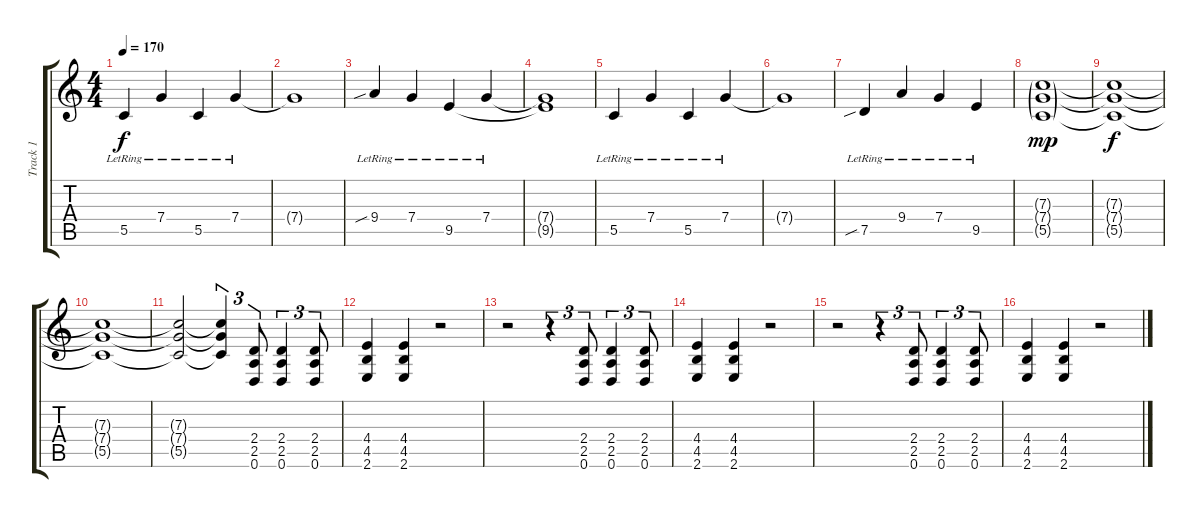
\track ("Track 1" "Track 1") {instrument distortionguitar}
\staff {score tabs}
\tuning (D4 A3 F3 C3 G2 D2) {hide}
\ts (4 4)
\tempo 170
\clef g2
\ks c
5.5{lr}.4{dy f volume 7 instrument electricguitarclean} 7.4{lr}.4 5.5{lr}.4 7.4{lr}.4 |
7.4{t}.1 |
9.4{sib lr}.4 7.4{lr}.4 9.5{lr}.4 7.4{lr}.4 |
(7.4{t} 9.5{t}).1 |
5.5{lr}.4 7.4{lr}.4 5.5{lr}.4 7.4{lr}.4 |
7.4{t}.1 |
7.5{sib lr}.4 9.4{lr}.4 7.4{lr}.4 9.5{lr}.4 |
(7.3{g} 7.4{g} 5.5{g}).1{dy mp volume 12 instrument distortionguitar} |
(7.3{t} 7.4{t} 5.5{t}).1{dy f} |
(7.3{t} 7.4{t} 5.5{t}).1 |
(7.3{t} 7.4{t} 5.5{t}).2 (7.3{t} 7.4{t} 5.5{t}).4{tu (3 2)} (2.4 2.5 0.6).8{tu (3 2) instrument distortionguitar} (2.4 2.5 0.6).4{tu (3 2)} (2.4 2.5 0.6).8{tu (3 2)} |
(4.4 4.5 2.6).4 (4.4 4.5 2.6).4 r.2 |
r.2 r.4{tu (3 2)} (2.4 2.5 0.6).8{tu (3 2)} (2.4 2.5 0.6).4{tu (3 2)} (2.4 2.5 0.6).8{tu (3 2)} |
(4.4 4.5 2.6).4 (4.4 4.5 2.6).4 r.2 |
r.2 r.4{tu (3 2)} (2.4 2.5 0.6).8{tu (3 2)} (2.4 2.5 0.6).4{tu (3 2)} (2.4 2.5 0.6).8{tu (3 2)} |
(4.4 4.5 2.6).4 (4.4 4.5 2.6).4 r.2
